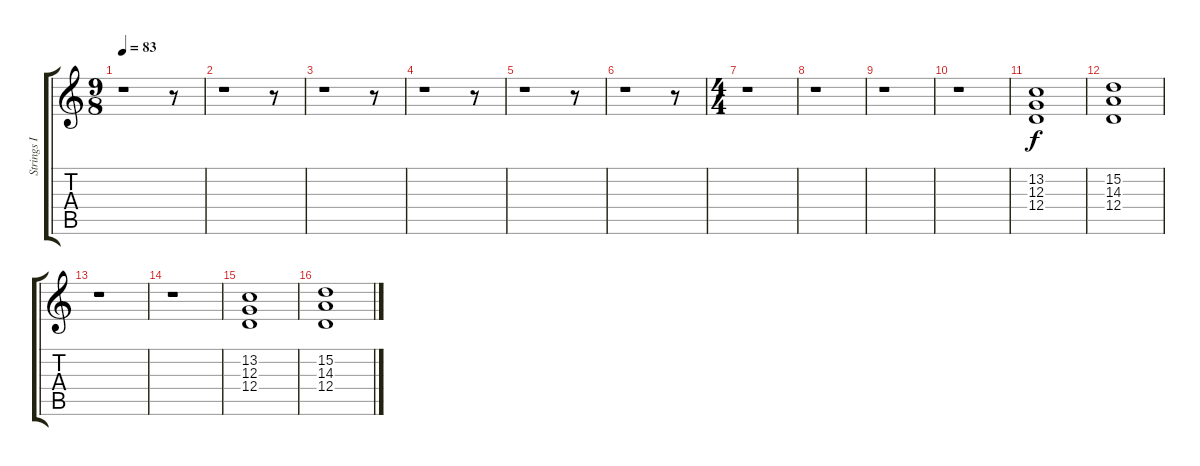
\track ("Strings I" "Strings I") {instrument stringensemble1}
\staff {score tabs}
\tuning (E4 B3 G3 D3 A2 E2) {hide}
\ts (9 8)
\tempo 83
\clef g2
\ks c
r.1{dy f} r.8 |
r.1 r.8 |
\section ("" "")
r.1 r.8 |
r.1 r.8 |
r.1 r.8 |
r.1 r.8 |
\ts (4 4)
\section ("" "")
r.1 |
r.1 |
r.1 |
r.1 |
(13.2 12.3 12.4).1{volume 7} |
(15.2 14.3 12.4).1 |
r.1 |
r.1 |
(13.2 12.3 12.4).1 |
(15.2 14.3 12.4).1
